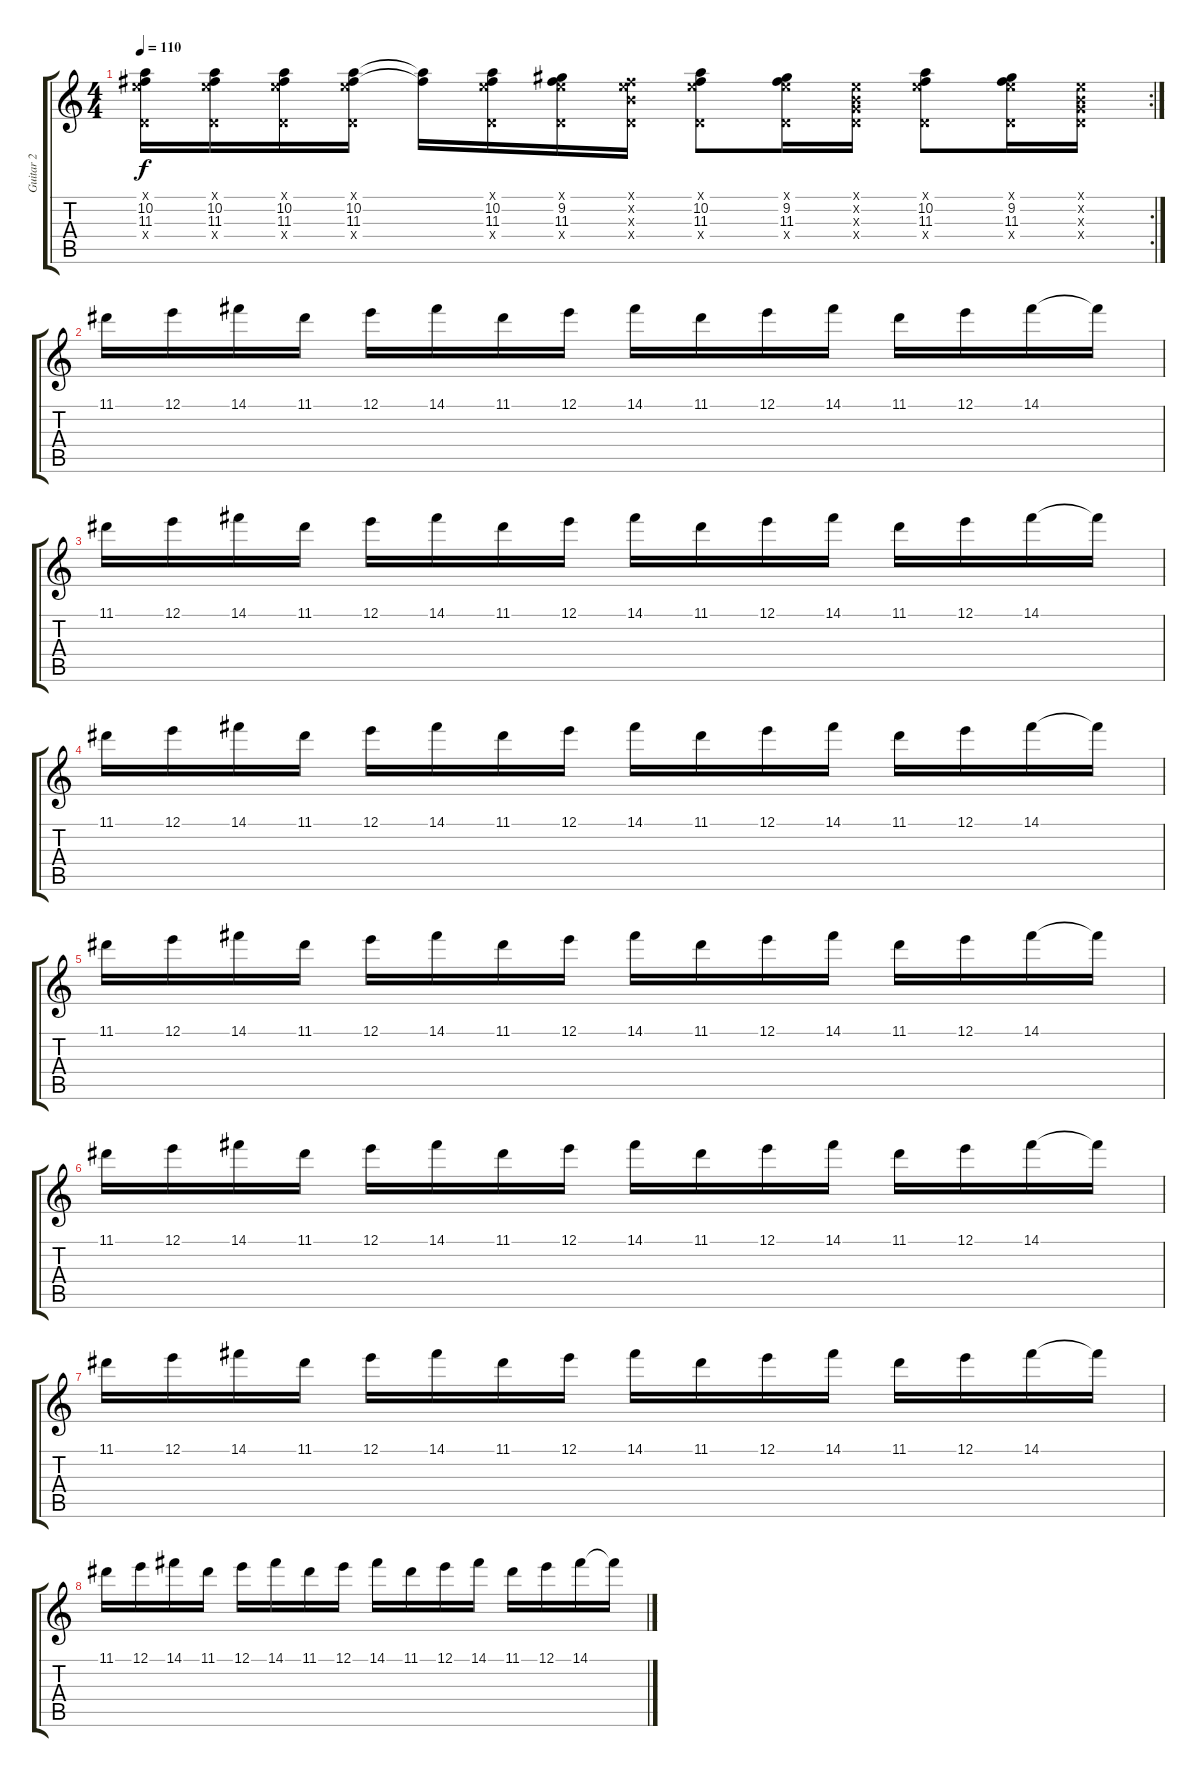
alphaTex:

\track ("Guitar 2" "Guitar 2") {instrument overdrivenguitar}
\staff {score tabs}
\tuning (E4 B3 G3 D3 A2 E2) {hide}
\rc 2
\ts (4 4)
\tempo 110
\clef g2
\ks c
(0.1{x} 10.2 11.3 0.4{x}).16{dy f} (0.1{x} 10.2 11.3 0.4{x}).16 (0.1{x} 10.2 11.3 0.4{x}).16 (0.1{x} 10.2 11.3 0.4{x}).16 (10.2{t} 11.3{t}).16 (0.1{x} 10.2 11.3 0.4{x}).16 (0.1{x} 9.2 11.3 0.4{x}).16 (0.1{x} 0.2{x} 11.3{x} 0.4{x}).16 (0.1{x} 10.2 11.3 0.4{x}).8 (0.1{x} 9.2 11.3 0.4{x}).16 (0.1{x} 0.2{x} 0.3{x} 0.4{x}).16 (0.1{x} 10.2 11.3 0.4{x}).8 (0.1{x} 9.2 11.3 0.4{x}).16 (0.1{x} 0.2{x} 0.3{x} 0.4{x}).16 |
11.1.16 12.1.16 14.1.16 11.1.16 12.1.16 14.1.16 11.1.16 12.1.16 14.1.16 11.1.16 12.1.16 14.1.16 11.1.16 12.1.16 14.1.16 14.1{t}.16 |
11.1.16 12.1.16 14.1.16 11.1.16 12.1.16 14.1.16 11.1.16 12.1.16 14.1.16 11.1.16 12.1.16 14.1.16 11.1.16 12.1.16 14.1.16 14.1{t}.16 |
11.1.16 12.1.16 14.1.16 11.1.16 12.1.16 14.1.16 11.1.16 12.1.16 14.1.16 11.1.16 12.1.16 14.1.16 11.1.16 12.1.16 14.1.16 14.1{t}.16 |
11.1.16 12.1.16 14.1.16 11.1.16 12.1.16 14.1.16 11.1.16 12.1.16 14.1.16 11.1.16 12.1.16 14.1.16 11.1.16 12.1.16 14.1.16 14.1{t}.16 |
11.1.16 12.1.16 14.1.16 11.1.16 12.1.16 14.1.16 11.1.16 12.1.16 14.1.16 11.1.16 12.1.16 14.1.16 11.1.16 12.1.16 14.1.16 14.1{t}.16 |
11.1.16 12.1.16 14.1.16 11.1.16 12.1.16 14.1.16 11.1.16 12.1.16 14.1.16 11.1.16 12.1.16 14.1.16 11.1.16 12.1.16 14.1.16 14.1{t}.16 |
11.1.16 12.1.16 14.1.16 11.1.16 12.1.16 14.1.16 11.1.16 12.1.16 14.1.16 11.1.16 12.1.16 14.1.16 11.1.16 12.1.16 14.1.16 14.1{t}.16
